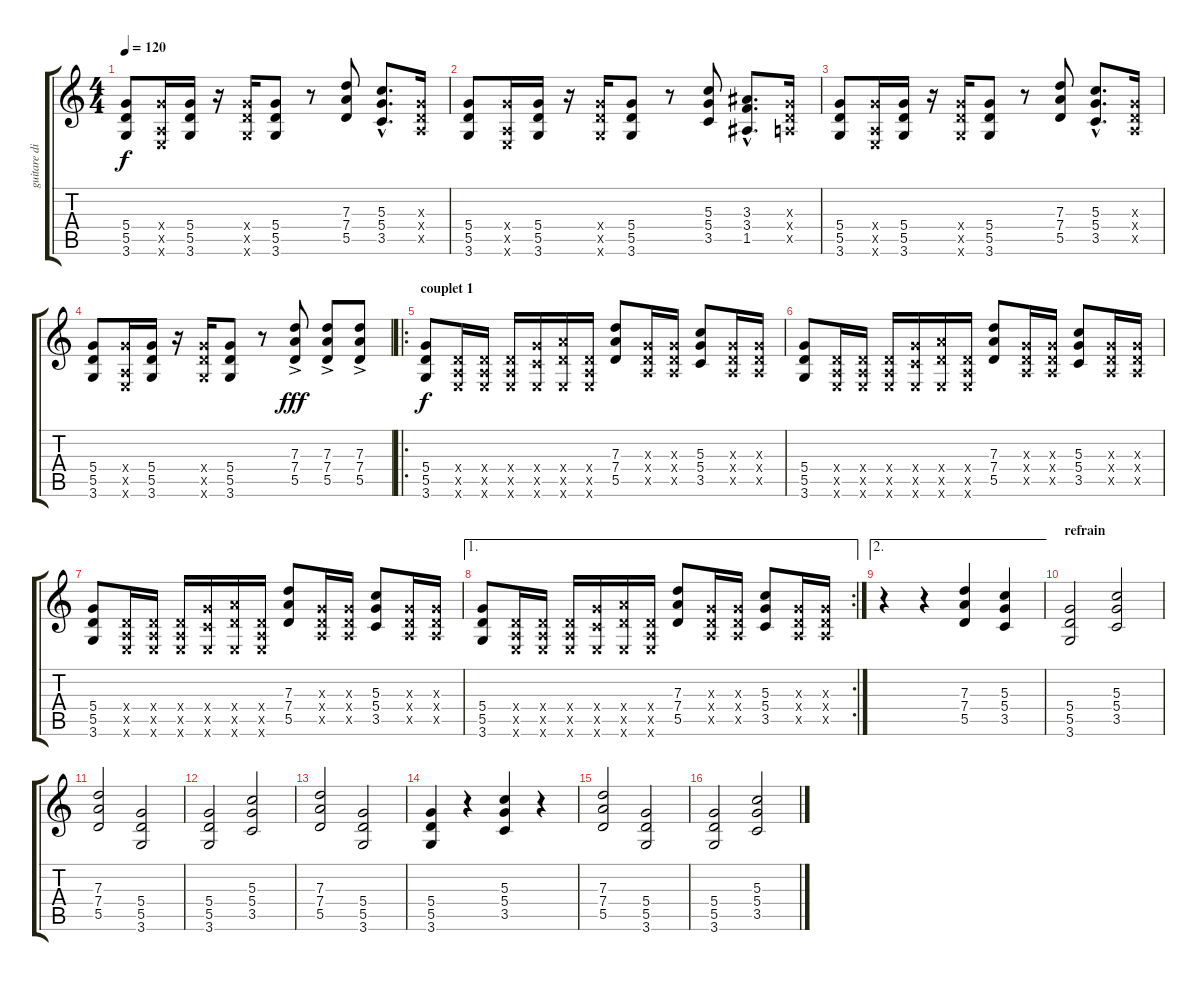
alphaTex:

\track ("guitare disto" "guitare di") {instrument distortionguitar}
\staff {score tabs}
\tuning (E4 B3 G3 D3 A2 E2) {hide}
\ts (4 4)
\tempo 120
\clef g2
\ks c
(5.4 5.5 3.6).8{dy f instrument distortionguitar} (5.4{x} 0.5{x} 0.6{x}).16 (5.4 5.5 3.6).16 r.16 (5.4{x} 5.5{x} 3.6{x}).16 (5.4 5.5 3.6).8 r.8 (7.3 7.4 5.5).8 (5.3{hac} 5.4{hac} 3.5{hac}).8{d} (0.3{x} 0.4{x} 0.5{x}).16 |
(5.4 5.5 3.6).8 (5.4{x} 0.5{x} 0.6{x}).16 (5.4 5.5 3.6).16 r.16 (5.4{x} 5.5{x} 3.6{x}).16 (5.4 5.5 3.6).8 r.8 (5.3 5.4 3.5).8 (3.3{hac} 3.4{hac} 1.5{hac}).8{d} (0.3{x} 0.4{x} 0.5{x}).16 |
(5.4 5.5 3.6).8 (5.4{x} 0.5{x} 0.6{x}).16 (5.4 5.5 3.6).16 r.16 (5.4{x} 5.5{x} 3.6{x}).16 (5.4 5.5 3.6).8 r.8 (7.3 7.4 5.5).8 (5.3{hac} 5.4{hac} 3.5{hac}).8{d} (0.3{x} 0.4{x} 0.5{x}).16 |
(5.4 5.5 3.6).8 (5.4{x} 0.5{x} 0.6{x}).16 (5.4 5.5 3.6).16 r.16 (5.4{x} 5.5{x} 3.6{x}).16 (5.4 5.5 3.6).8 r.8 (7.3{ac} 7.4 5.5).8{dy fff} (7.3{ac} 7.4 5.5).8 (7.3{ac} 7.4 5.5).8 |
\ro
\section ("" "couplet 1")
(5.4 5.5 3.6).8{dy f} (0.4{x} 0.5{x} 0.6{x}).16 (0.4{x} 0.5{x} 0.6{x}).16 (0.4{x} 0.5{x} 0.6{x}).16 (5.4{x} 3.5{x} 0.6{x}).16 (7.4{x} 5.5{x} 0.6{x}).16 (0.4{x} 0.5{x} 0.6{x}).16 (7.3 7.4 5.5).8 (0.3{x} 0.4{x} 0.5{x}).16 (0.3{x} 0.4{x} 0.5{x}).16 (5.3 5.4 3.5).8 (0.3{x} 0.4{x} 0.5{x}).16 (0.3{x} 0.4{x} 0.5{x}).16 |
(5.4 5.5 3.6).8 (0.4{x} 0.5{x} 0.6{x}).16 (0.4{x} 0.5{x} 0.6{x}).16 (0.4{x} 0.5{x} 0.6{x}).16 (5.4{x} 3.5{x} 0.6{x}).16 (7.4{x} 5.5{x} 0.6{x}).16 (0.4{x} 0.5{x} 0.6{x}).16 (7.3 7.4 5.5).8 (0.3{x} 0.4{x} 0.5{x}).16 (0.3{x} 0.4{x} 0.5{x}).16 (5.3 5.4 3.5).8 (0.3{x} 0.4{x} 0.5{x}).16 (0.3{x} 0.4{x} 0.5{x}).16 |
(5.4 5.5 3.6).8 (0.4{x} 0.5{x} 0.6{x}).16 (0.4{x} 0.5{x} 0.6{x}).16 (0.4{x} 0.5{x} 0.6{x}).16 (5.4{x} 3.5{x} 0.6{x}).16 (7.4{x} 5.5{x} 0.6{x}).16 (0.4{x} 0.5{x} 0.6{x}).16 (7.3 7.4 5.5).8 (0.3{x} 0.4{x} 0.5{x}).16 (0.3{x} 0.4{x} 0.5{x}).16 (5.3 5.4 3.5).8 (0.3{x} 0.4{x} 0.5{x}).16 (0.3{x} 0.4{x} 0.5{x}).16 |
\ae 1
\rc 2
(5.4 5.5 3.6).8 (0.4{x} 0.5{x} 0.6{x}).16 (0.4{x} 0.5{x} 0.6{x}).16 (0.4{x} 0.5{x} 0.6{x}).16 (5.4{x} 3.5{x} 0.6{x}).16 (7.4{x} 5.5{x} 0.6{x}).16 (0.4{x} 0.5{x} 0.6{x}).16 (7.3 7.4 5.5).8 (0.3{x} 0.4{x} 0.5{x}).16 (0.3{x} 0.4{x} 0.5{x}).16 (5.3 5.4 3.5).8 (0.3{x} 0.4{x} 0.5{x}).16 (0.3{x} 0.4{x} 0.5{x}).16 |
\ae 2
r.4 r.4 (7.3 7.4 5.5).4 (5.3 5.4 3.5).4 |
\section ("" "refrain")
(5.4 5.5 3.6).2 (5.3 5.4 3.5).2 |
(7.3 7.4 5.5).2 (5.4 5.5 3.6).2 |
(5.4 5.5 3.6).2 (5.3 5.4 3.5).2 |
(7.3 7.4 5.5).2 (5.4 5.5 3.6).2 |
(5.4 5.5 3.6).4 r.4 (5.3 5.4 3.5).4 r.4 |
(7.3 7.4 5.5).2 (5.4 5.5 3.6).2 |
(5.4 5.5 3.6).2 (5.3 5.4 3.5).2
